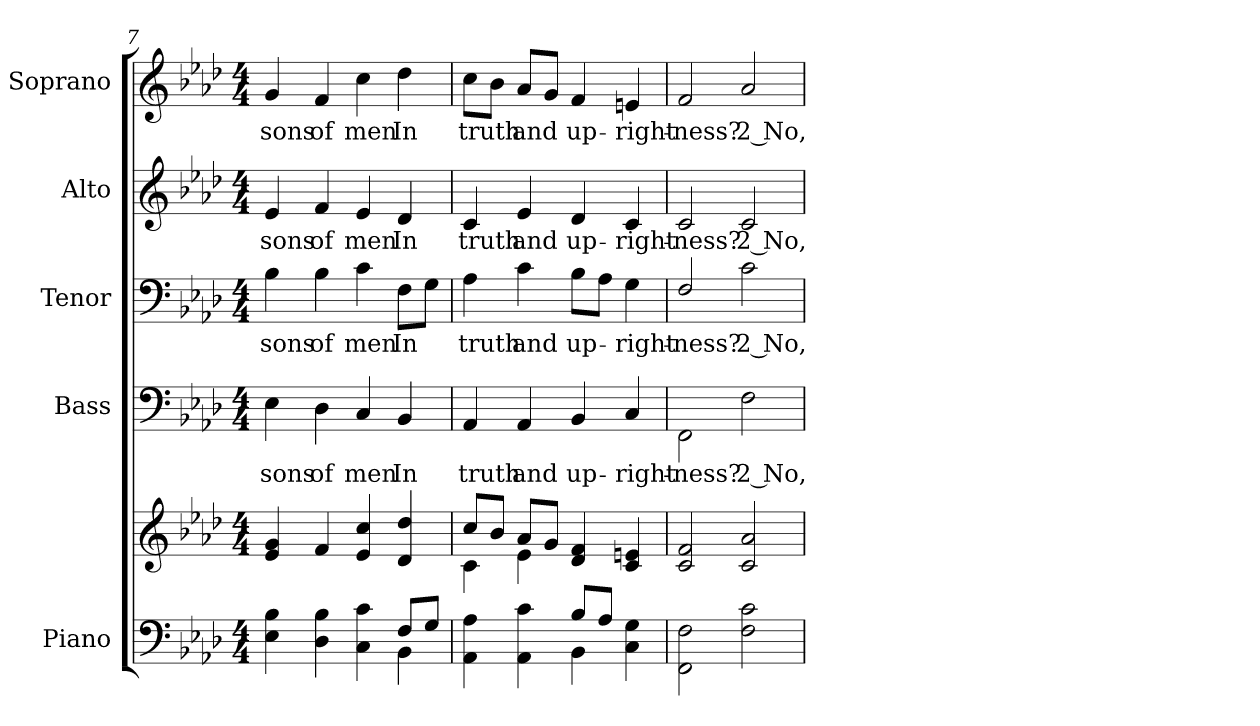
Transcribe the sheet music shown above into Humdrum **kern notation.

**kern	**kern	**kern	**text	**kern	**text	**kern	**text	**kern	**text
*part5	*part5	*part4	*part4	*part3	*part3	*part2	*part2	*part1	*part1
*staff6	*staff5	*staff4	*staff4	*staff3	*staff3	*staff2	*staff2	*staff1	*staff1
*I"Piano	*	*I"Bass	*	*I"Tenor	*	*I"Alto	*	*I"Soprano	*
*I'Pno.	*	*I'B.	*	*I'T.	*	*I'A.	*	*I'S.	*
!!LO:PB:g=z
*clefF4	*clefG2	*clefF4	*	*clefF4	*	*clefG2	*	*clefG2	*
*k[b-e-a-d-]	*k[b-e-a-d-]	*k[b-e-a-d-]	*	*k[b-e-a-d-]	*	*k[b-e-a-d-]	*	*k[b-e-a-d-]	*
*A-:	*A-:	*A-:	*	*A-:	*	*A-:	*	*A-:	*
*M4/4	*M4/4	*M4/4	*	*M4/4	*	*M4/4	*	*M4/4	*
=7	=7	=7	=7	=7	=7	=7	=7	=7	=7
*^	*	*	*	*	*	*	*	*	*
!	!	!	!	!LO:LY:b:color=#000000	!	!	!	!	!	!
!	!	!	!	!	!	!LO:LY:b:color=#000000	!	!	!	!
!	!	!	!	!	!	!	!	!LO:LY:b:color=#000000	!	!
!	!	!	!	!	!	!	!	!	!	!LO:LY:b:color=#000000
4E-i\ 4B-i	2ryy	4e-i/ 4gi	4E-i\	sons	4B-i\	sons	4e-i/	sons	4gi/	sons
!	!	!	!	!LO:LY:b:color=#000000	!	!	!	!	!	!
!	!	!	!	!	!	!LO:LY:b:color=#000000	!	!	!	!
!	!	!	!	!	!	!	!	!LO:LY:b:color=#000000	!	!
!	!	!	!	!	!	!	!	!	!	!LO:LY:b:color=#000000
4D-i\ 4B-i	.	4fi/	4D-i\	of	4B-i\	of	4fi/	of	4fi/	of
!	!	!	!	!LO:LY:b:color=#000000	!	!	!	!	!	!
!	!	!	!	!	!	!LO:LY:b:color=#000000	!	!	!	!
!	!	!	!	!	!	!	!	!LO:LY:b:color=#000000	!	!
!	!	!	!	!	!	!	!	!	!	!LO:LY:b:color=#000000
4Ci\ 4ci	4ryy	4e-i/ 4cci	4Ci/	men	4ci\	men	4e-i/	men	4cci\	men
!	!	!	!	!LO:LY:b:color=#000000	!	!	!	!	!	!
!	!	!	!	!	!	!LO:LY:b:color=#000000	!	!	!	!
!	!	!	!	!	!	!	!	!LO:LY:b:color=#000000	!	!
!	!	!	!	!	!	!	!	!	!	!LO:LY:b:color=#000000
8Fi/L	4BB-i\	4d-i/ 4dd-i	4BB-i/	In	8Fi\L	In	4d-i/	In	4dd-i\	In
8Gi/J	.	.	.	.	8Gi\J	.	.	.	.	.
=8	=8	=8	=8	=8	=8	=8	=8	=8	=8	=8
*	*	*^	*	*	*	*	*	*	*	*
!	!	!	!	!	!LO:LY:b:color=#000000	!	!	!	!	!	!
!	!	!	!	!	!	!	!LO:LY:b:color=#000000	!	!	!	!
!	!	!	!	!	!	!	!	!	!LO:LY:b:color=#000000	!	!
!	!	!	!	!	!	!	!	!	!	!	!LO:LY:b:color=#000000
4AA-i\ 4A-i	2ryy	8cci/L	4ci\	4AA-i/	truth	4A-i\	truth	4ci/	truth	8cci\L	truth
.	.	8b-i/J	.	.	.	.	.	.	.	8b-i\J	.
!	!	!	!	!	!LO:LY:b:color=#000000	!	!	!	!	!	!
!	!	!	!	!	!	!	!LO:LY:b:color=#000000	!	!	!	!
!	!	!	!	!	!	!	!	!	!LO:LY:b:color=#000000	!	!
!	!	!	!	!	!	!	!	!	!	!	!LO:LY:b:color=#000000
4AA-i\ 4ci	.	8a-i/L	4e-i\	4AA-i/	and	4ci\	and	4e-i/	and	8a-i/L	and
.	.	8gi/J	.	.	.	.	.	.	.	8gi/J	.
!	!	!	!	!	!LO:LY:b:color=#000000	!	!	!	!	!	!
!	!	!	!	!	!	!	!LO:LY:b:color=#000000	!	!	!	!
!	!	!	!	!	!	!	!	!	!LO:LY:b:color=#000000	!	!
!	!	!	!	!	!	!	!	!	!	!	!LO:LY:b:color=#000000
8B-i/L	4BB-i\	4d-i/ 4fi	2ryy	4BB-i/	up-	8B-i\L	up-	4d-i/	up-	4fi/	up-
8A-i/J	.	.	.	.	.	8A-i\J	.	.	.	.	.
!	!	!	!	!	!LO:LY:b:color=#000000	!	!	!	!	!	!
!	!	!	!	!	!	!	!LO:LY:b:color=#000000	!	!	!	!
!	!	!	!	!	!	!	!	!	!LO:LY:b:color=#000000	!	!
!	!	!	!	!	!	!	!	!	!	!	!LO:LY:b:color=#000000
4Ci\ 4Gi	4ryy	4ci/ 4eni	.	4Ci/	-right-	4Gi\	-right-	4ci/	-right-	4eni/	-right-
*v	*v	*	*	*	*	*	*	*	*	*	*
*	*v	*v	*	*	*	*	*	*	*	*
=9	=9	=9	=9	=9	=9	=9	=9	=9	=9
*^	*	*	*	*	*	*	*	*	*
!	!	!	!	!LO:LY:b:color=#000000	!	!	!	!	!	!
*v	*v	*	*	*	*	*	*	*	*	*
*^	*	*	*	*	*	*	*	*	*
!	!	!	!	!	!	!LO:LY:b:color=#000000	!	!	!	!
*v	*v	*	*	*	*	*	*	*	*	*
*^	*	*	*	*	*	*	*	*	*
!	!	!	!	!	!	!	!	!LO:LY:b:color=#000000	!	!
*v	*v	*	*	*	*	*	*	*	*	*
*^	*	*	*	*	*	*	*	*	*
!	!	!	!	!	!	!	!	!	!	!LO:LY:b:color=#000000
*v	*v	*	*	*	*	*	*	*	*	*
2FFi\ 2Fi	2ci/ 2fi	2FFi\	-ness?	2Fi/	-ness?	2ci/	-ness?	2fi/	-ness?
!	!	!	!LO:LY:b:color=#000000	!	!	!	!	!	!
!	!	!	!	!	!LO:LY:b:color=#000000	!	!	!	!
!	!	!	!	!	!	!	!LO:LY:b:color=#000000	!	!
!	!	!	!	!	!	!	!	!	!LO:LY:b:color=#000000
2Fi\ 2ci	2ci/ 2a-i	2Fi\	2 No,	2ci\	2 No,	2ci/	2 No,	2a-i/	2 No,
=	=	=	=	=	=	=	=	=	=
*-	*-	*-	*-	*-	*-	*-	*-	*-	*-
